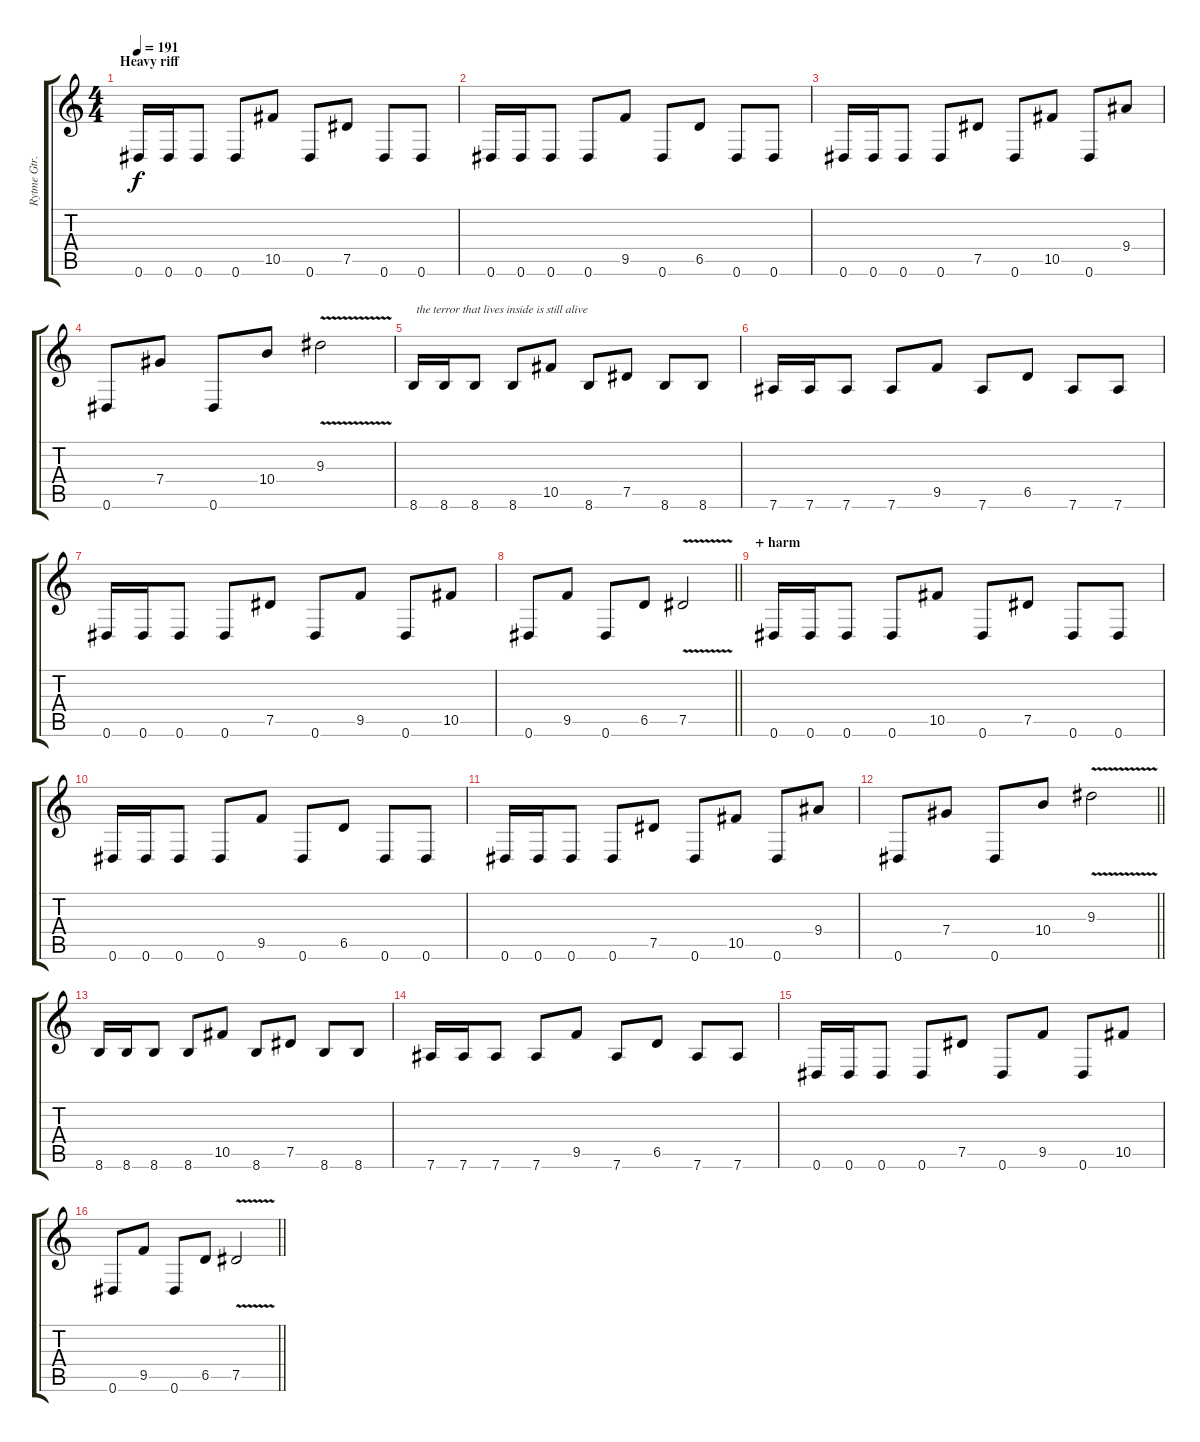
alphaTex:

\track ("Rytme Gtr. 1" "Rytme Gtr.") {instrument distortionguitar}
\staff {score tabs}
\tuning (Eb4 Bb3 Gb3 Db3 Ab2 Eb2) {hide}
\ts (4 4)
\section ("" "Heavy riff")
\tempo 191
\clef g2
\ks c
0.6.16{dy f} 0.6.16 0.6.8 0.6.8 10.5.8 0.6.8 7.5.8 0.6.8 0.6.8 |
0.6.16 0.6.16 0.6.8 0.6.8 9.5.8 0.6.8 6.5.8 0.6.8 0.6.8 |
0.6.16 0.6.16 0.6.8 0.6.8 7.5.8 0.6.8 10.5.8 0.6.8 9.4.8 |
0.6.8 7.4.8 0.6.8 10.4.8 9.3{v}.2 |
8.6.16{txt " the terror that lives inside is still alive"} 8.6.16 8.6.8 8.6.8 10.5.8 8.6.8 7.5.8 8.6.8 8.6.8 |
7.6.16 7.6.16 7.6.8 7.6.8 9.5.8 7.6.8 6.5.8 7.6.8 7.6.8 |
0.6.16 0.6.16 0.6.8 0.6.8 7.5.8 0.6.8 9.5.8 0.6.8 10.5.8 |
\barLineRight lightlight
0.6.8 9.5.8 0.6.8 6.5.8 7.5{v}.2 |
\section ("" "+ harm")
0.6.16 0.6.16 0.6.8 0.6.8 10.5.8 0.6.8 7.5.8 0.6.8 0.6.8 |
0.6.16 0.6.16 0.6.8 0.6.8 9.5.8 0.6.8 6.5.8 0.6.8 0.6.8 |
0.6.16 0.6.16 0.6.8 0.6.8 7.5.8 0.6.8 10.5.8 0.6.8 9.4.8 |
\barLineRight lightlight
0.6.8 7.4.8 0.6.8 10.4.8 9.3{v}.2 |
8.6.16 8.6.16 8.6.8 8.6.8 10.5.8 8.6.8 7.5.8 8.6.8 8.6.8 |
7.6.16 7.6.16 7.6.8 7.6.8 9.5.8 7.6.8 6.5.8 7.6.8 7.6.8 |
0.6.16 0.6.16 0.6.8 0.6.8 7.5.8 0.6.8 9.5.8 0.6.8 10.5.8 |
\barLineRight lightlight
0.6.8 9.5.8 0.6.8 6.5.8 7.5{v}.2
